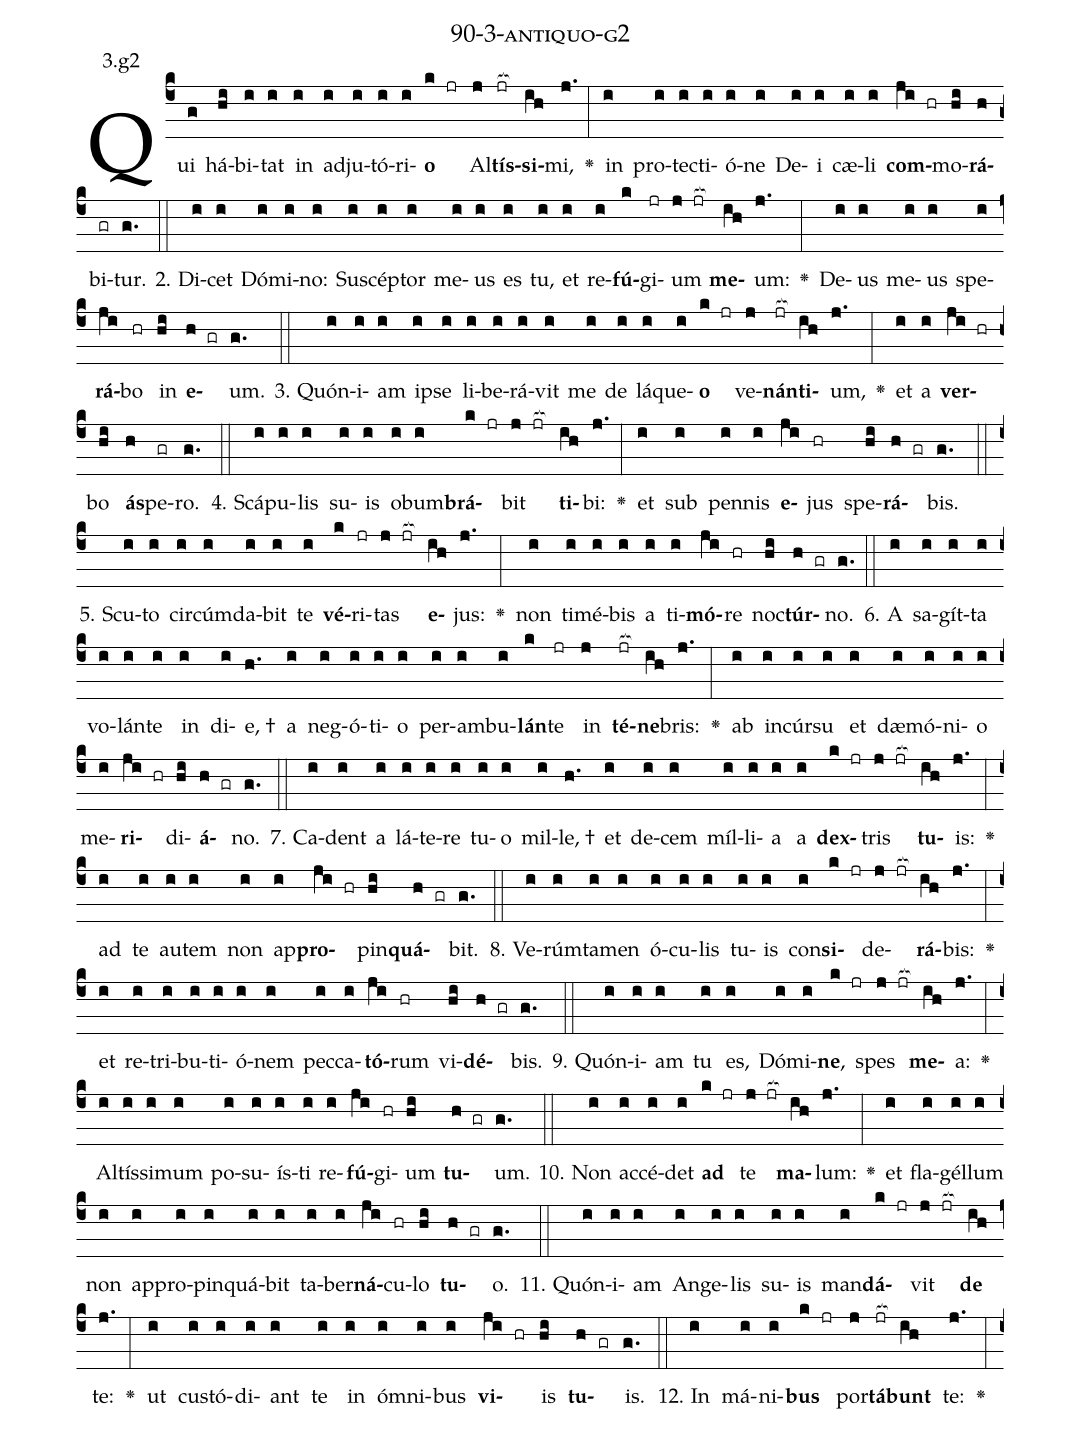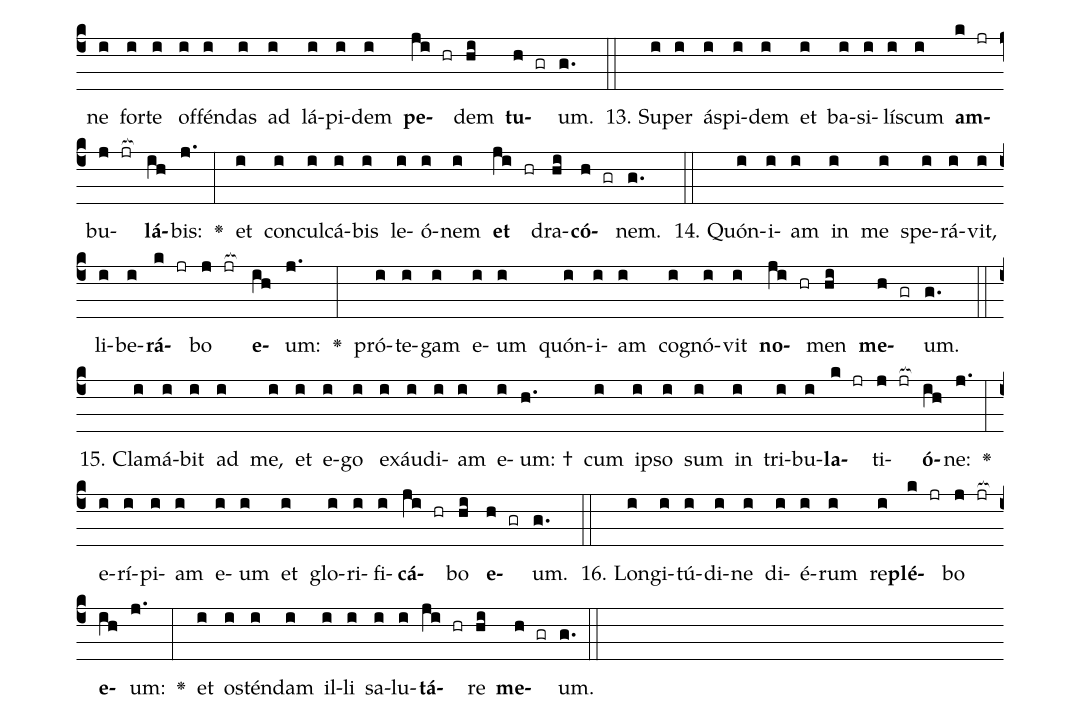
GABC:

name: 90-3-antiquo-g2;
annotation: 3.g2;
%%
(c4)Qui(g) há(hi)bi(i)tat(i) in(i) ad(i)ju(i)tó(i)ri(i)<b>o</b>(k jr) Al(j)<b>tís</b>(jr[ocb:1{])<b>si</b>(ih[ocb:0}])mi,(j.) <v>\greheightstar</v>(:) in(i) pro(i)tec(i)ti(i)ó(i)ne(i) De(i)i(i) cæ(i)li(i) <b>com</b>(ji hr)mo(hi)<b>rá</b>(h)bi(gr)tur.(g.) (::)
2. Di(i)cet(i) Dó(i)mi(i)no:(i) Su(i)scép(i)tor(i) me(i)us(i) es(i) tu,(i) et(i) re(i)<b>fú</b>(k)gi(jr)um(j jr[ocb:1{]) <b>me</b>(ih[ocb:0}])um:(j.) <v>\greheightstar</v>(:) De(i)us(i) me(i)us(i) spe(i)<b>rá</b>(ji)bo(hr) in(hi) <b>e</b>(h gr)um.(g.) (::)
3. Quón(i)i(i)am(i) ip(i)se(i) li(i)be(i)rá(i)vit(i) me(i) de(i) lá(i)que(i)<b>o</b>(k jr) ve(j)<b>nán</b>(jr[ocb:1{])<b>ti</b>(ih[ocb:0}])um,(j.) <v>\greheightstar</v>(:) et(i) a(i) <b>ver</b>(ji hr)bo(hi) <b>ás</b>(h)pe(gr)ro.(g.) (::)
4. Scá(i)pu(i)lis(i) su(i)is(i) ob(i)um(i)<b>brá</b>(k jr)bit(j jr[ocb:1{]) <b>ti</b>(ih[ocb:0}])bi:(j.) <v>\greheightstar</v>(:) et(i) sub(i) pen(i)nis(i) <b>e</b>(ji)jus(hr) spe(hi)<b>rá</b>(h gr)bis.(g.) (::)
5. Scu(i)to(i) cir(i)cúm(i)da(i)bit(i) te(i) <b>vé</b>(k)ri(jr)tas(j jr[ocb:1{]) <b>e</b>(ih[ocb:0}])jus:(j.) <v>\greheightstar</v>(:) non(i) ti(i)mé(i)bis(i) a(i) ti(i)<b>mó</b>(ji)re(hr) noc(hi)<b>túr</b>(h gr)no.(g.) (::)
6. A(i) sa(i)gít(i)ta(i) vo(i)lán(i)te(i) in(i) di(i)e, †(h.) a(i) neg(i)ó(i)ti(i)o(i) per(i)am(i)bu(i)<b>lán</b>(k)te(jr) in(j) <b>té</b>(jr[ocb:1{])<b>ne</b>(ih[ocb:0}])bris:(j.) <v>\greheightstar</v>(:) ab(i) in(i)cúr(i)su(i) et(i) dæ(i)mó(i)ni(i)o(i) me(i)<b>ri</b>(ji hr)di(hi)<b>á</b>(h gr)no.(g.) (::)
7. Ca(i)dent(i) a(i) lá(i)te(i)re(i) tu(i)o(i) mil(i)le, †(h.) et(i) de(i)cem(i) míl(i)li(i)a(i) a(i) <b>dex</b>(k jr)tris(j jr[ocb:1{]) <b>tu</b>(ih[ocb:0}])is:(j.) <v>\greheightstar</v>(:) ad(i) te(i) au(i)tem(i) non(i) ap(i)<b>pro</b>(ji hr)pin(hi)<b>quá</b>(h gr)bit.(g.) (::)
8. Ve(i)rúm(i)ta(i)men(i) ó(i)cu(i)lis(i) tu(i)is(i) con(i)<b>si</b>(k jr)de(j jr[ocb:1{])<b>rá</b>(ih[ocb:0}])bis:(j.) <v>\greheightstar</v>(:) et(i) re(i)tri(i)bu(i)ti(i)ó(i)nem(i) pec(i)ca(i)<b>tó</b>(ji)rum(hr) vi(hi)<b>dé</b>(h gr)bis.(g.) (::)
9. Quón(i)i(i)am(i) tu(i) es,(i) Dó(i)mi(i)<b>ne</b>,(k jr) spes(j jr[ocb:1{]) <b>me</b>(ih[ocb:0}])a:(j.) <v>\greheightstar</v>(:) Al(i)tís(i)si(i)mum(i) po(i)su(i)ís(i)ti(i) re(i)<b>fú</b>(ji)gi(hr)um(hi) <b>tu</b>(h gr)um.(g.) (::)
10. Non(i) ac(i)cé(i)det(i) <b>ad</b>(k jr) te(j jr[ocb:1{]) <b>ma</b>(ih[ocb:0}])lum:(j.) <v>\greheightstar</v>(:) et(i) fla(i)gél(i)lum(i) non(i) ap(i)pro(i)pin(i)quá(i)bit(i) ta(i)ber(i)<b>ná</b>(ji)cu(hr)lo(hi) <b>tu</b>(h gr)o.(g.) (::)
11. Quón(i)i(i)am(i) An(i)ge(i)lis(i) su(i)is(i) man(i)<b>dá</b>(k jr)vit(j jr[ocb:1{]) <b>de</b>(ih[ocb:0}]) te:(j.) <v>\greheightstar</v>(:) ut(i) cus(i)tó(i)di(i)ant(i) te(i) in(i) óm(i)ni(i)bus(i) <b>vi</b>(ji hr)is(hi) <b>tu</b>(h gr)is.(g.) (::)
12. In(i) má(i)ni(i)<b>bus</b>(k jr) por(j)<b>tá</b>(jr[ocb:1{])<b>bunt</b>(ih[ocb:0}]) te:(j.) <v>\greheightstar</v>(:) ne(i) for(i)te(i) of(i)fén(i)das(i) ad(i) lá(i)pi(i)dem(i) <b>pe</b>(ji hr)dem(hi) <b>tu</b>(h gr)um.(g.) (::)
13. Su(i)per(i) ás(i)pi(i)dem(i) et(i) ba(i)si(i)lís(i)cum(i) <b>am</b>(k jr)bu(j jr[ocb:1{])<b>lá</b>(ih[ocb:0}])bis:(j.) <v>\greheightstar</v>(:) et(i) con(i)cul(i)cá(i)bis(i) le(i)ó(i)nem(i) <b>et</b>(ji hr) dra(hi)<b>có</b>(h gr)nem.(g.) (::)
14. Quón(i)i(i)am(i) in(i) me(i) spe(i)rá(i)vit,(i) li(i)be(i)<b>rá</b>(k jr)bo(j jr[ocb:1{]) <b>e</b>(ih[ocb:0}])um:(j.) <v>\greheightstar</v>(:) pró(i)te(i)gam(i) e(i)um(i) quón(i)i(i)am(i) co(i)gnó(i)vit(i) <b>no</b>(ji hr)men(hi) <b>me</b>(h gr)um.(g.) (::)
15. Cla(i)má(i)bit(i) ad(i) me,(i) et(i) e(i)go(i) ex(i)áu(i)di(i)am(i) e(i)um: †(h.) cum(i) ip(i)so(i) sum(i) in(i) tri(i)bu(i)<b>la</b>(k jr)ti(j jr[ocb:1{])<b>ó</b>(ih[ocb:0}])ne:(j.) <v>\greheightstar</v>(:) e(i)rí(i)pi(i)am(i) e(i)um(i) et(i) glo(i)ri(i)fi(i)<b>cá</b>(ji hr)bo(hi) <b>e</b>(h gr)um.(g.) (::)
16. Lon(i)gi(i)tú(i)di(i)ne(i) di(i)é(i)rum(i) re(i)<b>plé</b>(k jr)bo(j jr[ocb:1{]) <b>e</b>(ih[ocb:0}])um:(j.) <v>\greheightstar</v>(:) et(i) os(i)tén(i)dam(i) il(i)li(i) sa(i)lu(i)<b>tá</b>(ji hr)re(hi) <b>me</b>(h gr)um.(g.) (::)
